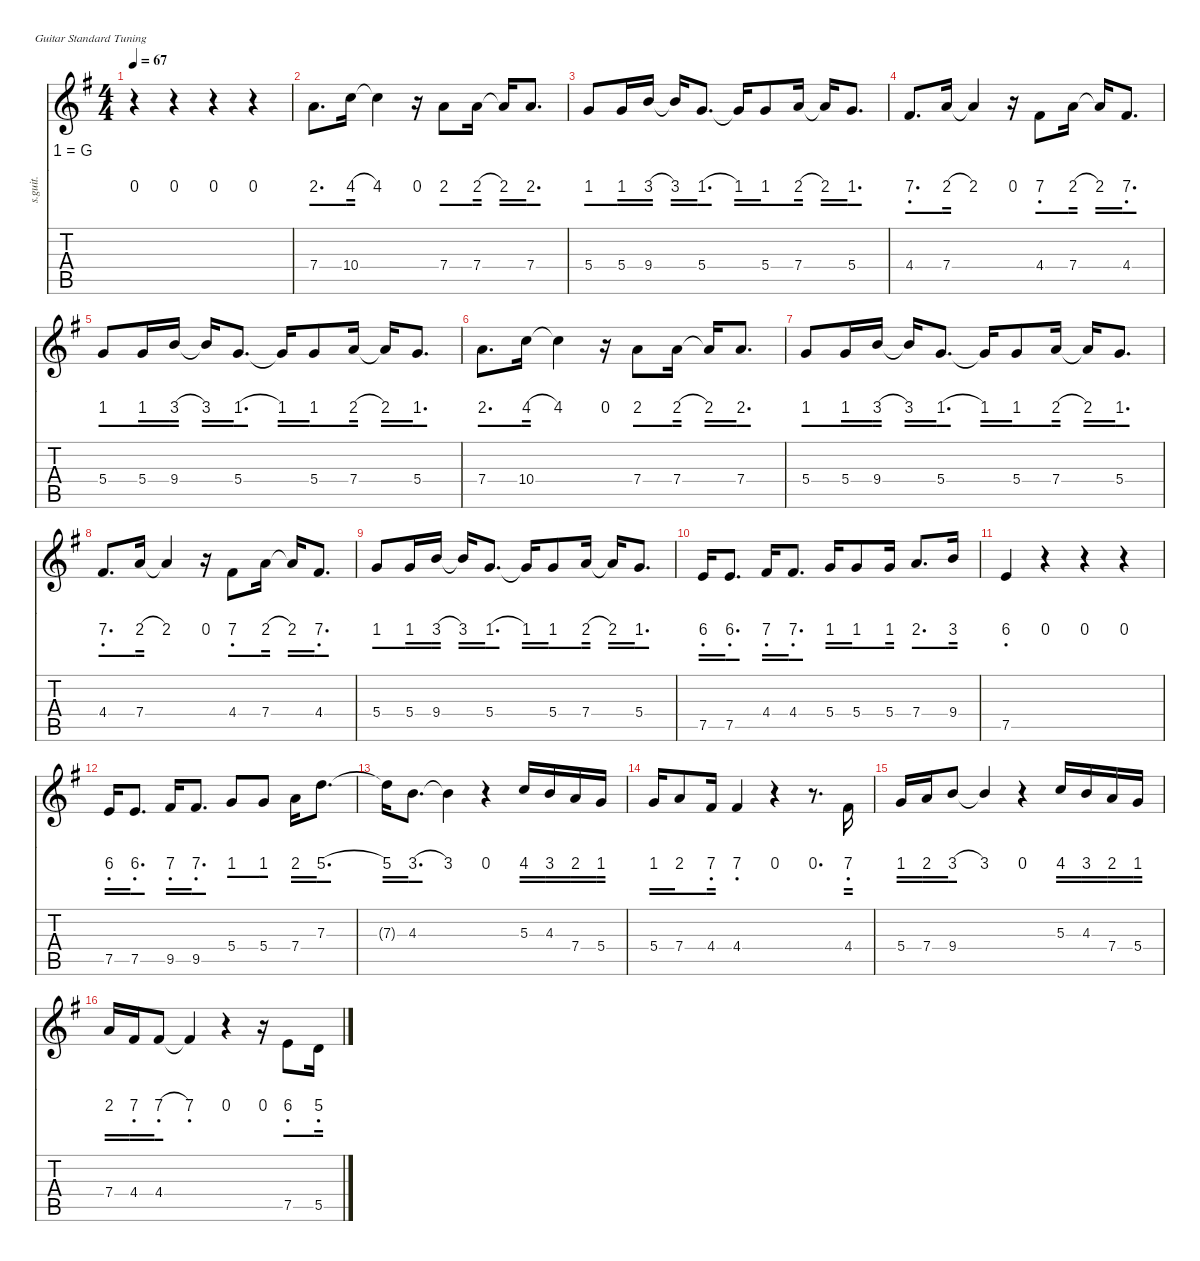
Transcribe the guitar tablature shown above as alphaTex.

\defaultSystemsLayout 4
\hideDynamics
\bracketExtendMode nobrackets
\track ("Steel Guitar" "s.guit.") {defaultSystemsLayout 4 instrument acousticguitarsteel}
\staff {score tabs numbered}
\tuning (E4 B3 G3 D3 A2 E2)
\ts (4 4)
\tempo 67
\clef g2
\ks g
r.4{dy mf instrument acousticguitarsteel beam Down} r.4{beam Down} r.4{beam Down} r.4{beam Down} |
7.4{acc forcenatural}.8{d beam Down} 10.4{acc forcenatural}.16{beam Down} 10.4{t acc forcenatural}.4{beam Down} r.16{beam Down} 7.4{acc forcenatural}.8{beam Up} 7.4{acc forcenatural}.16{beam Up} 7.4{t acc forcenatural}.16{beam Up} 7.4{acc forcenatural}.8{d beam Up} |
5.4{acc forcenatural}.8{beam Up} 5.4{acc forcenatural}.16{beam Up} 9.4{acc forcenatural}.16{beam Up} 9.4{t acc forcenatural}.16{beam Up} 5.4{acc forcenatural}.8{d beam Up} 5.4{t acc forcenatural}.16{beam Up} 5.4{acc forcenatural}.8{beam Up} 7.4{acc forcenatural}.16{beam Up} 7.4{t acc forcenatural}.16{beam Up} 5.4{acc forcenatural}.8{d beam Up} |
4.4{acc #}.8{d beam Up} 7.4{acc forcenatural}.16{beam Up} 7.4{t acc forcenatural}.4{beam Up} r.16{beam Down} 4.4{acc #}.8{beam Up} 7.4{acc forcenatural}.16{beam Up} 7.4{t acc forcenatural}.16{beam Up} 4.4{acc #}.8{d beam Up} |
5.4{acc forcenatural}.8{beam Up} 5.4{acc forcenatural}.16{beam Up} 9.4{acc forcenatural}.16{beam Up} 9.4{t acc forcenatural}.16{beam Up} 5.4{acc forcenatural}.8{d beam Up} 5.4{t acc forcenatural}.16{beam Up} 5.4{acc forcenatural}.8{beam Up} 7.4{acc forcenatural}.16{beam Up} 7.4{t acc forcenatural}.16{beam Up} 5.4{acc forcenatural}.8{d beam Up} |
7.4{acc forcenatural}.8{d beam Down} 10.4{acc forcenatural}.16{beam Down} 10.4{t acc forcenatural}.4{beam Down} r.16{beam Down} 7.4{acc forcenatural}.8{beam Up} 7.4{acc forcenatural}.16{beam Up} 7.4{t acc forcenatural}.16{beam Up} 7.4{acc forcenatural}.8{d beam Up} |
5.4{acc forcenatural}.8{beam Up} 5.4{acc forcenatural}.16{beam Up} 9.4{acc forcenatural}.16{beam Up} 9.4{t acc forcenatural}.16{beam Up} 5.4{acc forcenatural}.8{d beam Up} 5.4{t acc forcenatural}.16{beam Up} 5.4{acc forcenatural}.8{beam Up} 7.4{acc forcenatural}.16{beam Up} 7.4{t acc forcenatural}.16{beam Up} 5.4{acc forcenatural}.8{d beam Up} |
4.4{acc #}.8{d beam Up} 7.4{acc forcenatural}.16{beam Up} 7.4{t acc forcenatural}.4{beam Up} r.16{beam Down} 4.4{acc #}.8{beam Up} 7.4{acc forcenatural}.16{beam Up} 7.4{t acc forcenatural}.16{beam Up} 4.4{acc #}.8{d beam Up} |
5.4{acc forcenatural}.8{beam Up} 5.4{acc forcenatural}.16{beam Up} 9.4{acc forcenatural}.16{beam Up} 9.4{t acc forcenatural}.16{beam Up} 5.4{acc forcenatural}.8{d beam Up} 5.4{t acc forcenatural}.16{beam Up} 5.4{acc forcenatural}.8{beam Up} 7.4{acc forcenatural}.16{beam Up} 7.4{t acc forcenatural}.16{beam Up} 5.4{acc forcenatural}.8{d beam Up} |
7.5{acc forcenatural}.16{beam Up} 7.5{acc forcenatural}.8{d beam Up} 4.4{acc #}.16{beam Up} 4.4{acc #}.8{d beam Up} 5.4{acc forcenatural}.16{beam Up} 5.4{acc forcenatural}.8{beam Up} 5.4{acc forcenatural}.16{beam Up} 7.4{acc forcenatural}.8{d beam Up} 9.4{acc forcenatural}.16{beam Up} |
7.5{acc forcenatural}.4{beam Up} r.4{beam Down} r.4{beam Down} r.4{beam Down} |
7.5{acc forcenatural}.16{beam Up} 7.5{acc forcenatural}.8{d beam Up} 9.5{acc #}.16{beam Up} 9.5{acc #}.8{d beam Up} 5.4{acc forcenatural}.8{beam Up} 5.4{acc forcenatural}.8{beam Up} 7.4{acc forcenatural}.16{beam Down} 7.3{acc forcenatural}.8{d beam Down} |
7.3{t acc forcenatural}.16{beam Down} 4.3{acc forcenatural}.8{d beam Down} 4.3{t acc forcenatural}.4{beam Down} r.4{beam Down} 5.3{acc forcenatural}.16{beam Up} 4.3{acc forcenatural}.16{beam Up} 7.4{acc forcenatural}.16{beam Up} 5.4{acc forcenatural}.16{beam Up} |
5.4{acc forcenatural}.16{beam Up} 7.4{acc forcenatural}.8{beam Up} 4.4{acc #}.16{beam Up} 4.4{acc #}.4{beam Up} r.4{beam Down} r.8{d beam Down} 4.4{acc #}.16{beam Up} |
5.4{acc forcenatural}.16{beam Up} 7.4{acc forcenatural}.16{beam Up} 9.4{acc forcenatural}.8{beam Up} 9.4{t acc forcenatural}.4{beam Up} r.4{beam Down} 5.3{acc forcenatural}.16{beam Up} 4.3{acc forcenatural}.16{beam Up} 7.4{acc forcenatural}.16{beam Up} 5.4{acc forcenatural}.16{beam Up} |
7.4{acc forcenatural}.16{beam Up} 4.4{acc #}.16{beam Up} 4.4{acc #}.8{beam Up} 4.4{t acc #}.4{beam Up} r.4{beam Down} r.16{beam Down} 7.5{acc forcenatural}.8{beam Up} 5.5{acc forcenatural}.16{beam Up}
